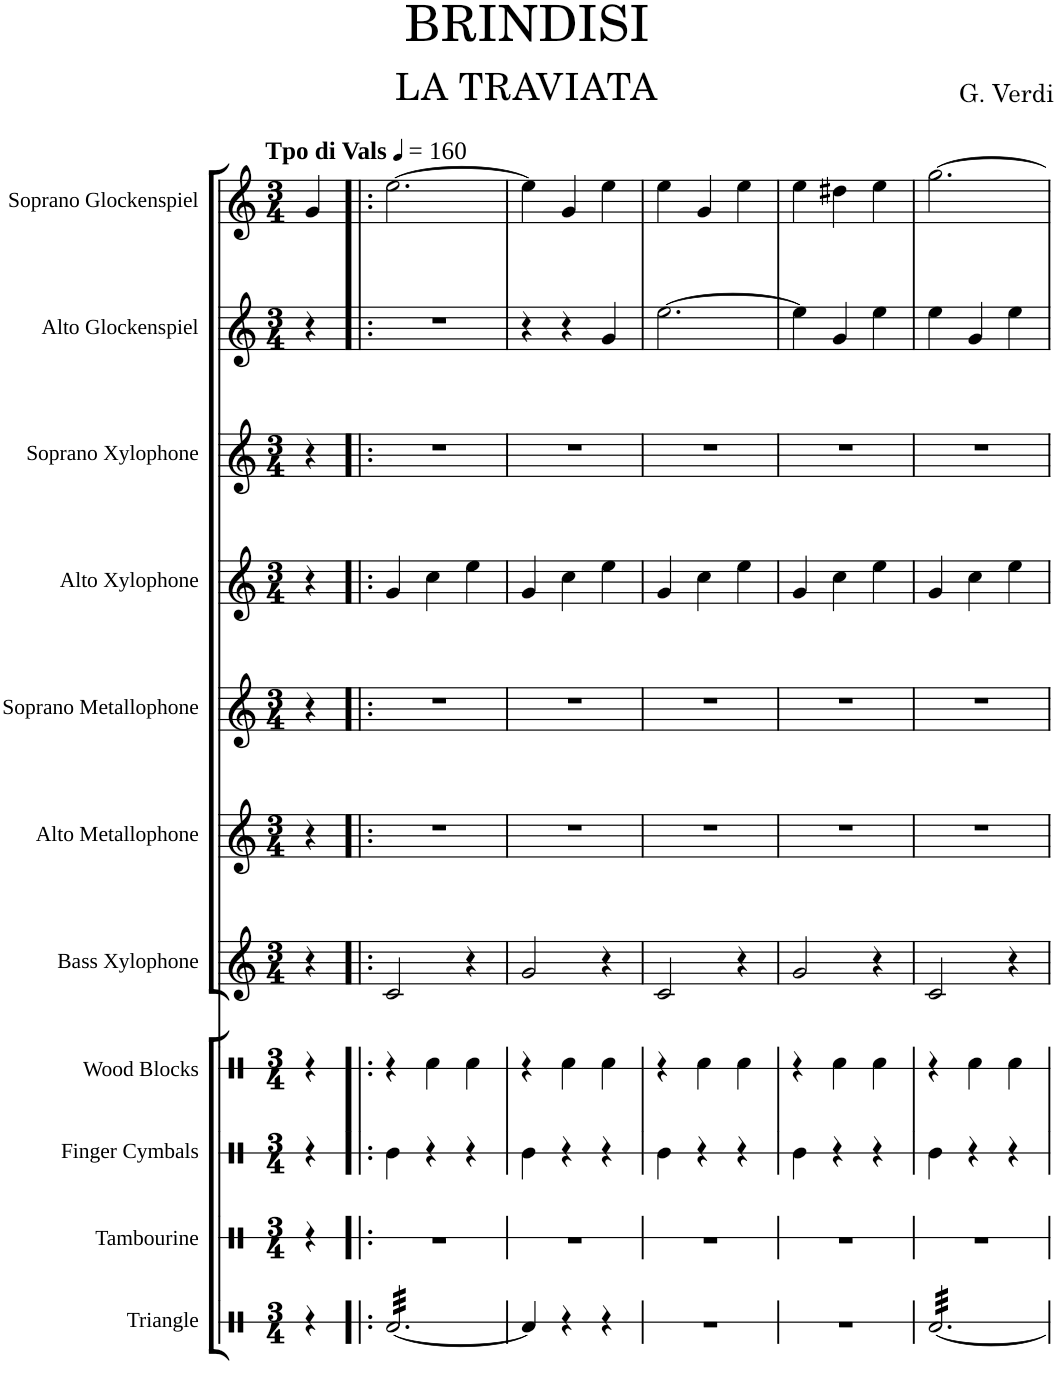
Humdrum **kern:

**kern	**kern	**kern	**kern	**kern	**kern	**kern	**kern	**kern	**kern	**kern
*part11	*part10	*part9	*part8	*part7	*part6	*part5	*part4	*part3	*part2	*part1
*staff11	*staff10	*staff9	*staff8	*staff7	*staff6	*staff5	*staff4	*staff3	*staff2	*staff1
*I"Triangle	*I"Tambourine	*I"Finger Cymbals	*I"Wood Blocks	*I"Bass Xylophone	*I"Alto Metallophone	*I"Soprano Metallophone	*I"Alto Xylophone	*I"Soprano Xylophone	*I"Alto Glockenspiel	*I"Soprano Glockenspiel
*I'Trgl.	*I'Tamb.	*I'F. Cym.	*I'W. Bl.	*I'BX	*I'AM	*I'SM	*I'AX	*I'SX	*I'AG	*I'SG
*stria1	*stria1	*stria1	*stria1	*	*	*	*	*	*	*
*clefX	*clefX	*clefX	*clefX	*clefG2	*clefG2	*clefG2	*clefG2	*clefG2	*clefG2	*clefG2
*	*	*	*	*Trd7c12	*	*Trd-7c-12	*	*Trd-7c-12	*Trd-7c-12	*Trd-14c-24
*k[]	*k[]	*k[]	*k[]	*k[]	*k[]	*k[]	*k[]	*k[]	*k[]	*k[]
*M3/4	*M3/4	*M3/4	*M3/4	*M3/4	*M3/4	*M3/4	*M3/4	*M3/4	*M3/4	*M3/4
*MM160	*MM160	*MM160	*MM160	*MM160	*MM160	*MM160	*MM160	*MM160	*MM160	*MM160
=	=	=	=	=	=	=	=	=	=	=
!	!	!	!	!	!	!	!	!	!	!LO:TX:a:B:t=Tpo di Vals
4r	4r	4r	4r	4r	4r	4r	4r	4r	4r	4g/
=1!|:	=1!|:	=1!|:	=1!|:	=1!|:	=1!|:	=1!|:	=1!|:	=1!|:	=1!|:	=1!|:
*tremolo	*	*	*	*	*	*	*	*	*	*
[32Rd/LLL	2.r	4Re\	4r	2c/	2.r	2.r	4g/	2.r	2.r	[2.ee\
32Rd/	.	.	.	.	.	.	.	.	.	.
32Rd/	.	.	.	.	.	.	.	.	.	.
32Rd/	.	.	.	.	.	.	.	.	.	.
32Rd/	.	.	.	.	.	.	.	.	.	.
32Rd/	.	.	.	.	.	.	.	.	.	.
32Rd/	.	.	.	.	.	.	.	.	.	.
32Rd/	.	.	.	.	.	.	.	.	.	.
32Rd/	.	4r	4Rf\	.	.	.	4cc\	.	.	.
32Rd/	.	.	.	.	.	.	.	.	.	.
32Rd/	.	.	.	.	.	.	.	.	.	.
32Rd/	.	.	.	.	.	.	.	.	.	.
32Rd/	.	.	.	.	.	.	.	.	.	.
32Rd/	.	.	.	.	.	.	.	.	.	.
32Rd/	.	.	.	.	.	.	.	.	.	.
32Rd/	.	.	.	.	.	.	.	.	.	.
32Rd/	.	4r	4Rf\	4r	.	.	4ee\	.	.	.
32Rd/	.	.	.	.	.	.	.	.	.	.
32Rd/	.	.	.	.	.	.	.	.	.	.
32Rd/	.	.	.	.	.	.	.	.	.	.
32Rd/	.	.	.	.	.	.	.	.	.	.
32Rd/	.	.	.	.	.	.	.	.	.	.
32Rd/	.	.	.	.	.	.	.	.	.	.
32Rd/JJJ	.	.	.	.	.	.	.	.	.	.
*Xtremolo	*	*	*	*	*	*	*	*	*	*
=2	=2	=2	=2	=2	=2	=2	=2	=2	=2	=2
4Rd/]	2.r	4Re\	4r	2g/	2.r	2.r	4g/	2.r	4r	4ee\]
4r	.	4r	4Rf\	.	.	.	4cc\	.	4r	4g/
4r	.	4r	4Rf\	4r	.	.	4ee\	.	4g/	4ee\
=3	=3	=3	=3	=3	=3	=3	=3	=3	=3	=3
2.r	2.r	4Re\	4r	2c/	2.r	2.r	4g/	2.r	[2.ee\	4ee\
.	.	4r	4Rf\	.	.	.	4cc\	.	.	4g/
.	.	4r	4Rf\	4r	.	.	4ee\	.	.	4ee\
=4	=4	=4	=4	=4	=4	=4	=4	=4	=4	=4
2.r	2.r	4Re\	4r	2g/	2.r	2.r	4g/	2.r	4ee\]	4ee\
.	.	4r	4Rf\	.	.	.	4cc\	.	4g/	4dd#X\
.	.	4r	4Rf\	4r	.	.	4ee\	.	4ee\	4ee\
=5	=5	=5	=5	=5	=5	=5	=5	=5	=5	=5
*tremolo	*	*	*	*	*	*	*	*	*	*
[32Rd/LLL	2.r	4Re\	4r	2c/	2.r	2.r	4g/	2.r	4ee\	[2.gg\
32Rd/	.	.	.	.	.	.	.	.	.	.
32Rd/	.	.	.	.	.	.	.	.	.	.
32Rd/	.	.	.	.	.	.	.	.	.	.
32Rd/	.	.	.	.	.	.	.	.	.	.
32Rd/	.	.	.	.	.	.	.	.	.	.
32Rd/	.	.	.	.	.	.	.	.	.	.
32Rd/	.	.	.	.	.	.	.	.	.	.
32Rd/	.	4r	4Rf\	.	.	.	4cc\	.	4g/	.
32Rd/	.	.	.	.	.	.	.	.	.	.
32Rd/	.	.	.	.	.	.	.	.	.	.
32Rd/	.	.	.	.	.	.	.	.	.	.
32Rd/	.	.	.	.	.	.	.	.	.	.
32Rd/	.	.	.	.	.	.	.	.	.	.
32Rd/	.	.	.	.	.	.	.	.	.	.
32Rd/	.	.	.	.	.	.	.	.	.	.
32Rd/	.	4r	4Rf\	4r	.	.	4ee\	.	4ee\	.
32Rd/	.	.	.	.	.	.	.	.	.	.
32Rd/	.	.	.	.	.	.	.	.	.	.
32Rd/	.	.	.	.	.	.	.	.	.	.
32Rd/	.	.	.	.	.	.	.	.	.	.
32Rd/	.	.	.	.	.	.	.	.	.	.
32Rd/	.	.	.	.	.	.	.	.	.	.
32Rd/JJJ	.	.	.	.	.	.	.	.	.	.
*Xtremolo	*	*	*	*	*	*	*	*	*	*
=	=	=	=	=	=	=	=	=	=	=
*-	*-	*-	*-	*-	*-	*-	*-	*-	*-	*-
